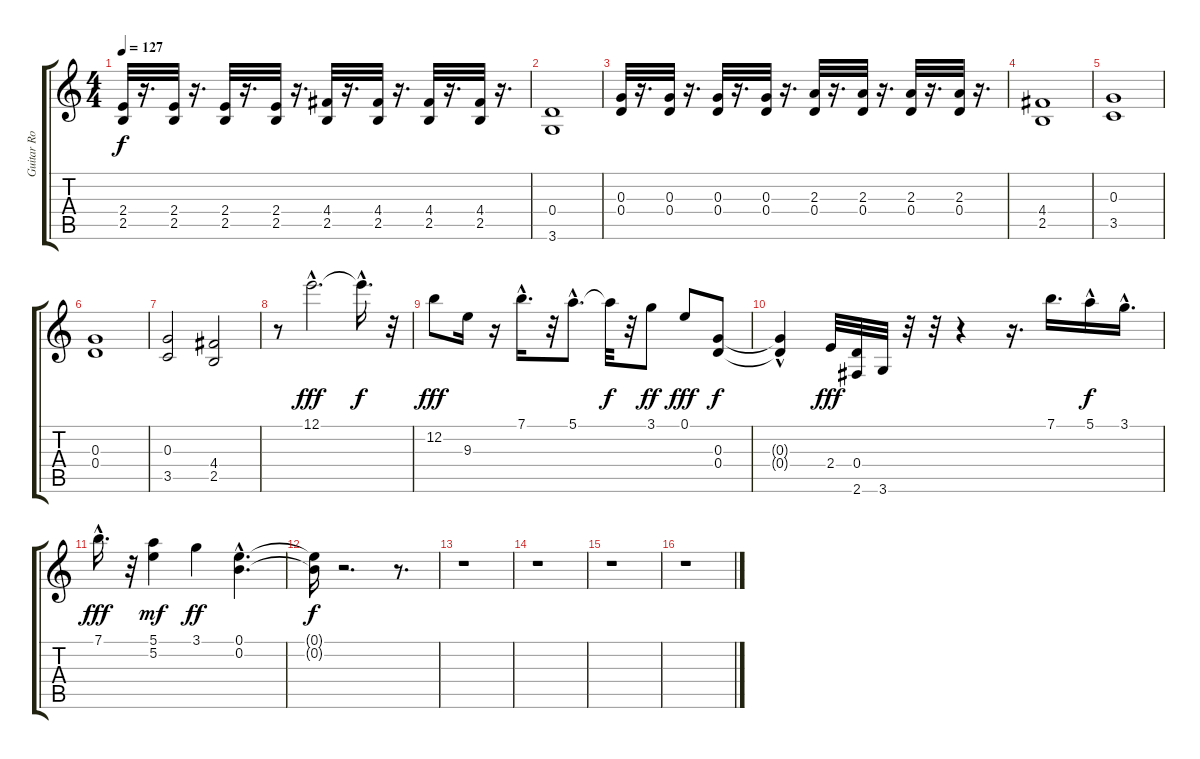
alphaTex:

\track (" Guitar Rock" " Guitar Ro") {instrument overdrivenguitar}
\staff {score tabs}
\tuning (E4 B3 G3 D3 A2 E2) {hide}
\ts (4 4)
\tempo 127
\clef g2
\ks c
(2.4 2.5).32{dy f} r.16{d} (2.4 2.5).32 r.16{d} (2.4 2.5).32 r.16{d} (2.4 2.5).32 r.16{d} (4.4 2.5).32 r.16{d} (4.4 2.5).32 r.16{d} (4.4 2.5).32 r.16{d} (4.4 2.5).32 r.16{d} |
(0.4 3.6).1 |
(0.3 0.4).32 r.16{d} (0.3 0.4).32 r.16{d} (0.3 0.4).32 r.16{d} (0.3 0.4).32 r.16{d} (2.3 0.4).32 r.16{d} (2.3 0.4).32 r.16{d} (2.3 0.4).32 r.16{d} (2.3 0.4).32 r.16{d} |
(4.4 2.5).1 |
(0.3 3.5).1 |
(0.3 0.4).1 |
(0.3 3.5).2 (4.4 2.5).2 |
r.8 12.1{hac}.2{d dy fff} 12.1{hac t}.16{d dy f} r.32 |
12.2.8{dy fff} 9.3.16 r.16 7.1{hac}.16{d} r.32 5.1{hac}.8{d} 5.1{t}.32{dy f} r.32 3.1.8{dy ff} 0.1.8{dy fff} (0.3 0.4).8{dy f} |
(0.3{t} 0.4{hac t}).4 2.4.32{dy fff} (0.4 2.6).32 3.6.32 r.32 r.32 r.4 r.16{d} 7.1.16{d} 5.1{hac}.16{dy f} 3.1{hac}.16{d} |
7.1{hac}.16{d dy fff} r.32 (5.1 5.2).4{dy mf} 3.1.4{dy ff} (0.1{hac} 0.2{hac}).4{d} |
(0.1{t} 0.2{t}).16{dy f} r.2{d} r.8{d} |
r.1 |
r.1 |
r.1 |
r.1
